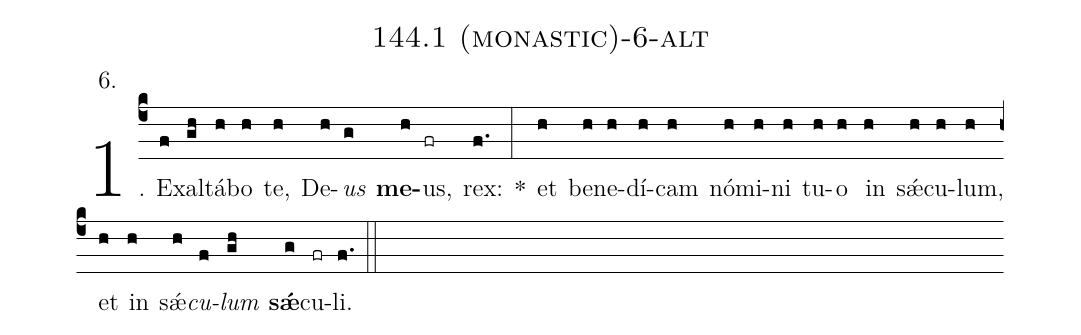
name: 144.1 (monastic)-6-alt;
annotation: 6.;
%%
(c4)1. Ex(f)al(gh)tá(h)bo(h) te,(h) De(h)<i>us</i>(g) <b>me</b>(h)us,(fr) rex:(f.) *(:) et(h) be(h)ne(h)dí(h)cam(h) nó(h)mi(h)ni(h) tu(h)o(h) in(h) sǽ(h)cu(h)lum,(h) et(h) in(h) sǽ(h)<i>cu</i>(f)<i>lum</i>(gh) <b>sǽ</b>(g)cu(fr)li.(f.) (::)
